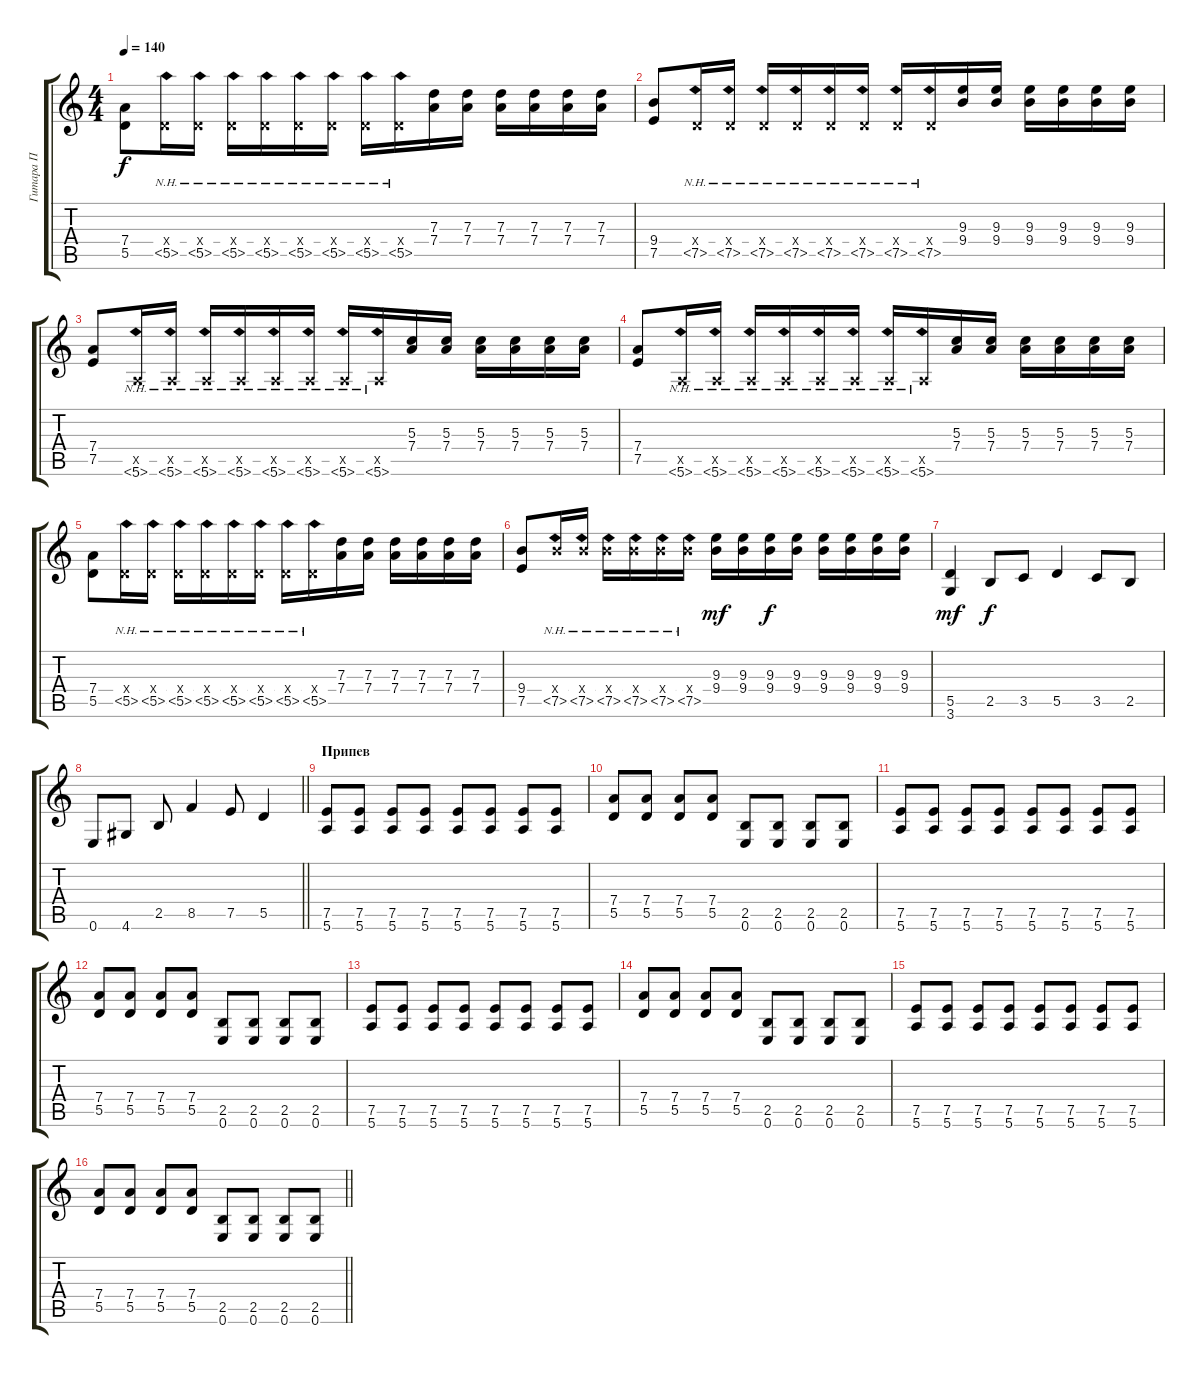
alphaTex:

\track ("Гитара П" "Гитара П") {instrument overdrivenguitar}
\staff {score tabs}
\tuning (E4 B3 G3 D3 A2 E2) {hide}
\ts (4 4)
\tempo 140
\clef g2
\ks c
(7.4 5.5).8{dy f volume 13} (0.4{x} 5.5{nh}).16 (0.4{x} 5.5{nh}).16 (0.4{x} 5.5{nh}).16 (0.4{x} 5.5{nh}).16 (0.4{x} 5.5{nh}).16 (0.4{x} 5.5{nh}).16 (0.4{x} 5.5{nh}).16 (0.4{x} 5.5{nh}).16 (7.3 7.4).16 (7.3 7.4).16 (7.3 7.4).16 (7.3 7.4).16 (7.3 7.4).16 (7.3 7.4).16 |
(9.4 7.5).8{volume 13} (0.4{x} 7.5{nh}).16 (0.4{x} 7.5{nh}).16 (0.4{x} 7.5{nh}).16 (0.4{x} 7.5{nh}).16 (0.4{x} 7.5{nh}).16 (0.4{x} 7.5{nh}).16 (0.4{x} 7.5{nh}).16 (0.4{x} 7.5{nh}).16 (9.3 9.4).16 (9.3 9.4).16 (9.3 9.4).16 (9.3 9.4).16 (9.3 9.4).16 (9.3 9.4).16 |
(7.4 7.5).8{volume 13} (0.5{x} 5.6{nh}).16 (0.5{x} 5.6{nh}).16 (0.5{x} 5.6{nh}).16 (0.5{x} 5.6{nh}).16 (0.5{x} 5.6{nh}).16 (0.5{x} 5.6{nh}).16 (0.5{x} 5.6{nh}).16 (0.5{x} 5.6{nh}).16 (5.3 7.4).16 (5.3 7.4).16 (5.3 7.4).16 (5.3 7.4).16 (5.3 7.4).16 (5.3 7.4).16 |
(7.4 7.5).8{volume 13} (0.5{x} 5.6{nh}).16 (0.5{x} 5.6{nh}).16 (0.5{x} 5.6{nh}).16 (0.5{x} 5.6{nh}).16 (0.5{x} 5.6{nh}).16 (0.5{x} 5.6{nh}).16 (0.5{x} 5.6{nh}).16 (0.5{x} 5.6{nh}).16 (5.3 7.4).16 (5.3 7.4).16 (5.3 7.4).16 (5.3 7.4).16 (5.3 7.4).16 (5.3 7.4).16 |
(7.4 5.5).8{volume 13} (0.4{x} 5.5{nh}).16 (0.4{x} 5.5{nh}).16 (0.4{x} 5.5{nh}).16 (0.4{x} 5.5{nh}).16 (0.4{x} 5.5{nh}).16 (0.4{x} 5.5{nh}).16 (0.4{x} 5.5{nh}).16 (0.4{x} 5.5{nh}).16 (7.3 7.4).16 (7.3 7.4).16 (7.3 7.4).16 (7.3 7.4).16 (7.3 7.4).16 (7.3 7.4).16 |
(9.4 7.5).8{volume 13} (9.4{x} 7.5{nh}).16 (9.4{x} 7.5{nh}).16 (9.4{x} 7.5{nh}).16 (9.4{x} 7.5{nh}).16 (9.4{x} 7.5{nh}).16 (9.4{x} 7.5{nh}).16 (9.3 9.4).16{dy mf} (9.3 9.4).16 (9.3 9.4).16{dy f} (9.3 9.4).16 (9.3 9.4).16 (9.3 9.4).16 (9.3 9.4).16 (9.3 9.4).16 |
(5.5 3.6).4{dy mf} 2.5.8{dy f} 3.5.8 5.5.4 3.5.8 2.5.8 |
\barLineRight lightlight
0.6.8 4.6.8 2.5.8 8.5.4 7.5.8 5.5.4 |
\section ("" "Припев")
(7.5 5.6).8 (7.5 5.6).8 (7.5 5.6).8 (7.5 5.6).8 (7.5 5.6).8 (7.5 5.6).8 (7.5 5.6).8 (7.5 5.6).8 |
(7.4 5.5).8 (7.4 5.5).8 (7.4 5.5).8 (7.4 5.5).8 (2.5 0.6).8 (2.5 0.6).8 (2.5 0.6).8 (2.5 0.6).8 |
(7.5 5.6).8 (7.5 5.6).8 (7.5 5.6).8 (7.5 5.6).8 (7.5 5.6).8 (7.5 5.6).8 (7.5 5.6).8 (7.5 5.6).8 |
(7.4 5.5).8 (7.4 5.5).8 (7.4 5.5).8 (7.4 5.5).8 (2.5 0.6).8 (2.5 0.6).8 (2.5 0.6).8 (2.5 0.6).8 |
(7.5 5.6).8 (7.5 5.6).8 (7.5 5.6).8 (7.5 5.6).8 (7.5 5.6).8 (7.5 5.6).8 (7.5 5.6).8 (7.5 5.6).8 |
(7.4 5.5).8 (7.4 5.5).8 (7.4 5.5).8 (7.4 5.5).8 (2.5 0.6).8 (2.5 0.6).8 (2.5 0.6).8 (2.5 0.6).8 |
(7.5 5.6).8 (7.5 5.6).8 (7.5 5.6).8 (7.5 5.6).8 (7.5 5.6).8 (7.5 5.6).8 (7.5 5.6).8 (7.5 5.6).8 |
\barLineRight lightlight
(7.4 5.5).8 (7.4 5.5).8 (7.4 5.5).8 (7.4 5.5).8 (2.5 0.6).8 (2.5 0.6).8 (2.5 0.6).8 (2.5 0.6).8
